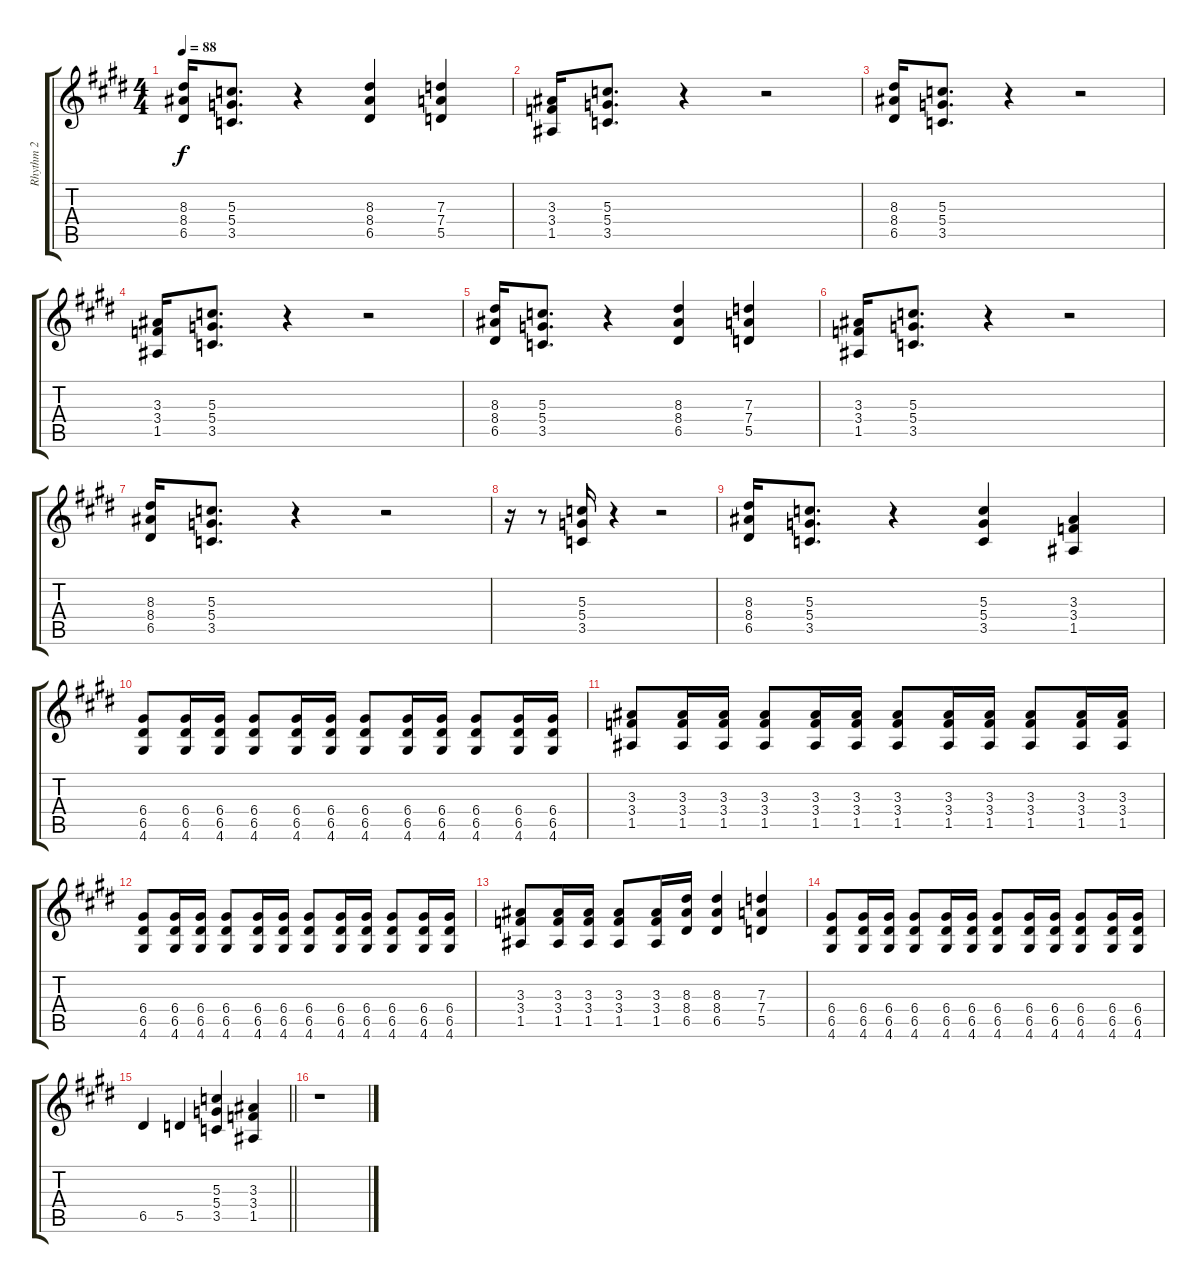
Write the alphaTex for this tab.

\track ("Rhythm 2" "Rhythm 2") {instrument distortionguitar}
\staff {score tabs}
\tuning (E4 B3 G3 D3 A2 E2) {hide}
\ts (4 4)
\tempo 88
\clef g2
\ks e
(8.3 8.4 6.5).16{dy f} (5.3 5.4 3.5).8{d} r.4 (8.3 8.4 6.5).4 (7.3 7.4 5.5).4 |
(3.3 3.4 1.5).16 (5.3 5.4 3.5).8{d} r.4 r.2 |
(8.3 8.4 6.5).16 (5.3 5.4 3.5).8{d} r.4 r.2 |
(3.3 3.4 1.5).16 (5.3 5.4 3.5).8{d} r.4 r.2 |
(8.3 8.4 6.5).16 (5.3 5.4 3.5).8{d} r.4 (8.3 8.4 6.5).4 (7.3 7.4 5.5).4 |
(3.3 3.4 1.5).16 (5.3 5.4 3.5).8{d} r.4 r.2 |
(8.3 8.4 6.5).16 (5.3 5.4 3.5).8{d} r.4 r.2 |
r.16 r.8 (5.3 5.4 3.5).16 r.4 r.2 |
(8.3 8.4 6.5).16 (5.3 5.4 3.5).8{d} r.4 (5.3 5.4 3.5).4 (3.3 3.4 1.5).4 |
(6.4 6.5 4.6).8 (6.4 6.5 4.6).16 (6.4 6.5 4.6).16 (6.4 6.5 4.6).8 (6.4 6.5 4.6).16 (6.4 6.5 4.6).16 (6.4 6.5 4.6).8 (6.4 6.5 4.6).16 (6.4 6.5 4.6).16 (6.4 6.5 4.6).8 (6.4 6.5 4.6).16 (6.4 6.5 4.6).16 |
(3.3 3.4 1.5).8 (3.3 3.4 1.5).16 (3.3 3.4 1.5).16 (3.3 3.4 1.5).8 (3.3 3.4 1.5).16 (3.3 3.4 1.5).16 (3.3 3.4 1.5).8 (3.3 3.4 1.5).16 (3.3 3.4 1.5).16 (3.3 3.4 1.5).8 (3.3 3.4 1.5).16 (3.3 3.4 1.5).16 |
(6.4 6.5 4.6).8 (6.4 6.5 4.6).16 (6.4 6.5 4.6).16 (6.4 6.5 4.6).8 (6.4 6.5 4.6).16 (6.4 6.5 4.6).16 (6.4 6.5 4.6).8 (6.4 6.5 4.6).16 (6.4 6.5 4.6).16 (6.4 6.5 4.6).8 (6.4 6.5 4.6).16 (6.4 6.5 4.6).16 |
(3.3 3.4 1.5).8 (3.3 3.4 1.5).16 (3.3 3.4 1.5).16 (3.3 3.4 1.5).8 (3.3 3.4 1.5).16 (8.3 8.4 6.5).16 (8.3 8.4 6.5).4 (7.3 7.4 5.5).4 |
(6.4 6.5 4.6).8 (6.4 6.5 4.6).16 (6.4 6.5 4.6).16 (6.4 6.5 4.6).8 (6.4 6.5 4.6).16 (6.4 6.5 4.6).16 (6.4 6.5 4.6).8 (6.4 6.5 4.6).16 (6.4 6.5 4.6).16 (6.4 6.5 4.6).8 (6.4 6.5 4.6).16 (6.4 6.5 4.6).16 |
\barLineRight lightlight
6.5.4 5.5.4 (5.3 5.4 3.5).4 (3.3 3.4 1.5).4 |
r.1
